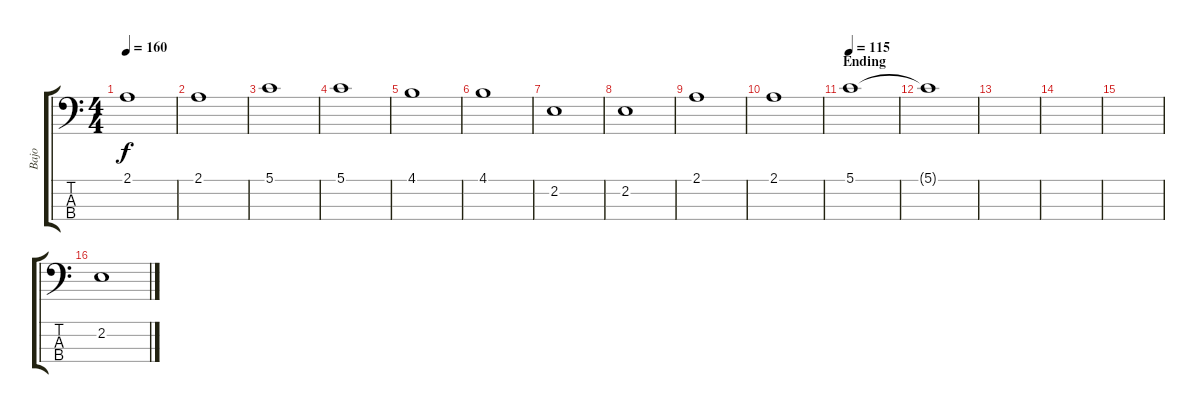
\track ("Bajo" "Bajo") {instrument electricbassfinger}
\staff {score tabs}
\tuning (G2 D2 A1 E1) {hide}
\ts (4 4)
\tempo 160
\clef f4
\ks c
2.1.1{dy f} |
2.1.1 |
5.1.1 |
5.1.1 |
4.1.1 |
4.1.1 |
2.2.1 |
2.2.1 |
2.1.1 |
2.1.1 |
\section ("" "Ending")
\tempo 115
5.1.1 |
5.1{t}.1 |
|
|
|
2.2.1
